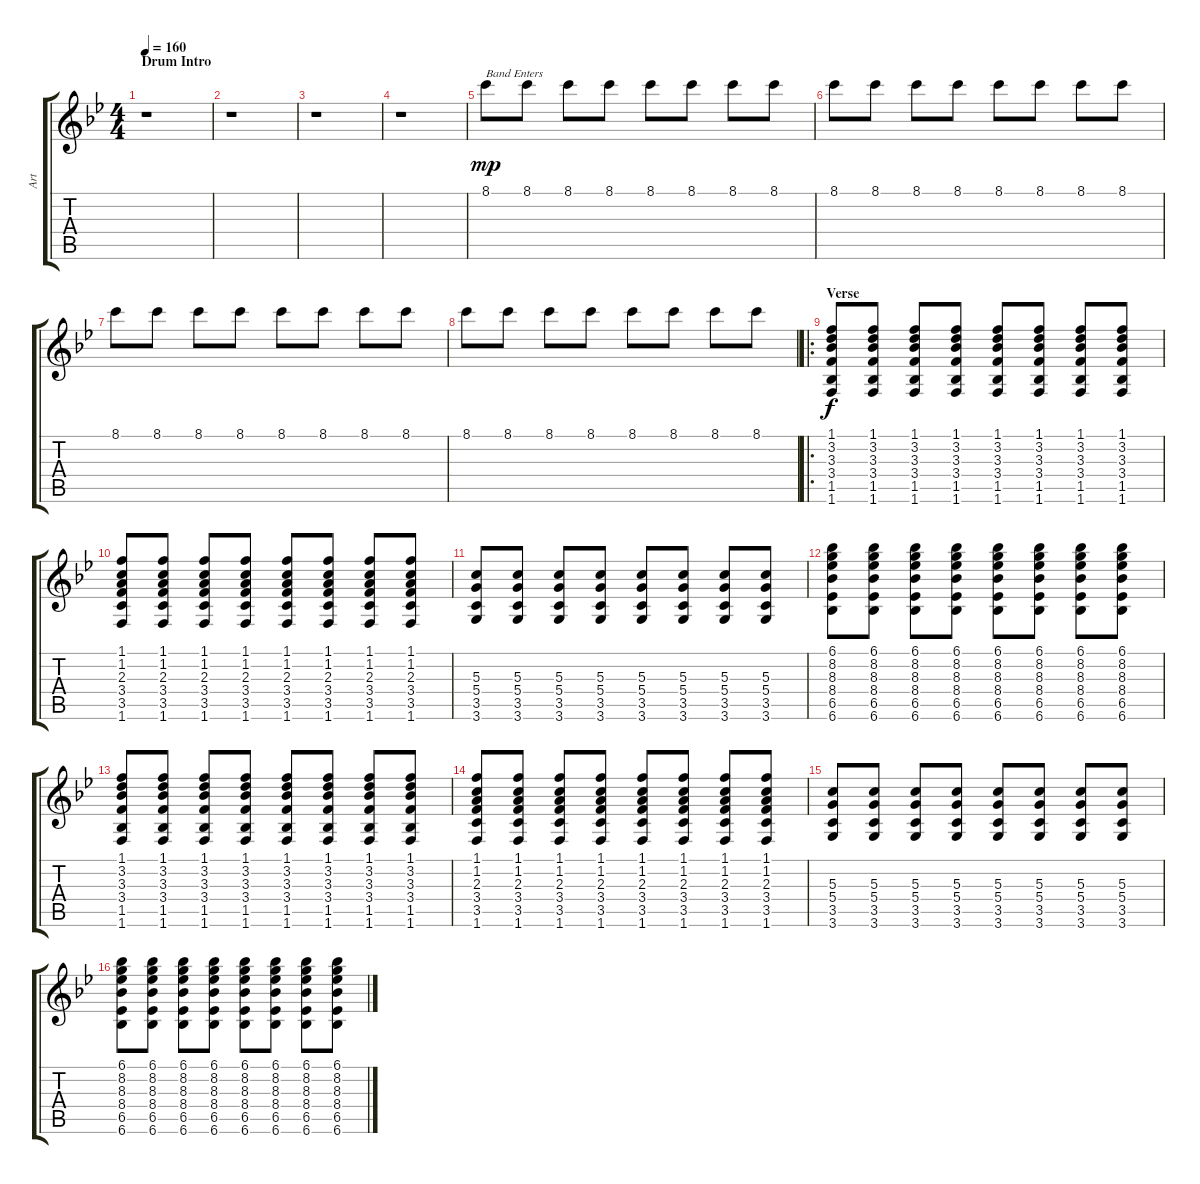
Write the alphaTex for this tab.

\track ("Art" "Art") {instrument overdrivenguitar}
\staff {score tabs}
\tuning (E4 B3 G3 D3 A2 E2) {hide}
\ts (4 4)
\section ("" "Drum Intro")
\tempo 160
\clef g2
\ks bb
r.1{dy mp instrument overdrivenguitar} |
r.1 |
r.1 |
r.1 |
8.1.8{txt "Band Enters"} 8.1.8 8.1.8 8.1.8 8.1.8 8.1.8 8.1.8 8.1.8 |
8.1.8 8.1.8 8.1.8 8.1.8 8.1.8 8.1.8 8.1.8 8.1.8 |
8.1.8 8.1.8 8.1.8 8.1.8 8.1.8 8.1.8 8.1.8 8.1.8 |
8.1.8 8.1.8 8.1.8 8.1.8 8.1.8 8.1.8 8.1.8 8.1.8 |
\ro
\section ("" "Verse")
(1.1 3.2 3.3 3.4 1.5 1.6).8{dy f volume 10 instrument overdrivenguitar} (1.1 3.2 3.3 3.4 1.5 1.6).8 (1.1 3.2 3.3 3.4 1.5 1.6).8 (1.1 3.2 3.3 3.4 1.5 1.6).8 (1.1 3.2 3.3 3.4 1.5 1.6).8 (1.1 3.2 3.3 3.4 1.5 1.6).8 (1.1 3.2 3.3 3.4 1.5 1.6).8 (1.1 3.2 3.3 3.4 1.5 1.6).8 |
(1.1 1.2 2.3 3.4 3.5 1.6).8 (1.1 1.2 2.3 3.4 3.5 1.6).8 (1.1 1.2 2.3 3.4 3.5 1.6).8 (1.1 1.2 2.3 3.4 3.5 1.6).8 (1.1 1.2 2.3 3.4 3.5 1.6).8 (1.1 1.2 2.3 3.4 3.5 1.6).8 (1.1 1.2 2.3 3.4 3.5 1.6).8 (1.1 1.2 2.3 3.4 3.5 1.6).8 |
(5.3 5.4 3.5 3.6).8 (5.3 5.4 3.5 3.6).8 (5.3 5.4 3.5 3.6).8 (5.3 5.4 3.5 3.6).8 (5.3 5.4 3.5 3.6).8 (5.3 5.4 3.5 3.6).8 (5.3 5.4 3.5 3.6).8 (5.3 5.4 3.5 3.6).8 |
(6.1 8.2 8.3 8.4 6.5 6.6).8 (6.1 8.2 8.3 8.4 6.5 6.6).8 (6.1 8.2 8.3 8.4 6.5 6.6).8 (6.1 8.2 8.3 8.4 6.5 6.6).8 (6.1 8.2 8.3 8.4 6.5 6.6).8 (6.1 8.2 8.3 8.4 6.5 6.6).8 (6.1 8.2 8.3 8.4 6.5 6.6).8 (6.1 8.2 8.3 8.4 6.5 6.6).8 |
(1.1 3.2 3.3 3.4 1.5 1.6).8 (1.1 3.2 3.3 3.4 1.5 1.6).8 (1.1 3.2 3.3 3.4 1.5 1.6).8 (1.1 3.2 3.3 3.4 1.5 1.6).8 (1.1 3.2 3.3 3.4 1.5 1.6).8 (1.1 3.2 3.3 3.4 1.5 1.6).8 (1.1 3.2 3.3 3.4 1.5 1.6).8 (1.1 3.2 3.3 3.4 1.5 1.6).8 |
(1.1 1.2 2.3 3.4 3.5 1.6).8 (1.1 1.2 2.3 3.4 3.5 1.6).8 (1.1 1.2 2.3 3.4 3.5 1.6).8 (1.1 1.2 2.3 3.4 3.5 1.6).8 (1.1 1.2 2.3 3.4 3.5 1.6).8 (1.1 1.2 2.3 3.4 3.5 1.6).8 (1.1 1.2 2.3 3.4 3.5 1.6).8 (1.1 1.2 2.3 3.4 3.5 1.6).8 |
(5.3 5.4 3.5 3.6).8 (5.3 5.4 3.5 3.6).8 (5.3 5.4 3.5 3.6).8 (5.3 5.4 3.5 3.6).8 (5.3 5.4 3.5 3.6).8 (5.3 5.4 3.5 3.6).8 (5.3 5.4 3.5 3.6).8 (5.3 5.4 3.5 3.6).8 |
(6.1 8.2 8.3 8.4 6.5 6.6).8 (6.1 8.2 8.3 8.4 6.5 6.6).8 (6.1 8.2 8.3 8.4 6.5 6.6).8 (6.1 8.2 8.3 8.4 6.5 6.6).8 (6.1 8.2 8.3 8.4 6.5 6.6).8 (6.1 8.2 8.3 8.4 6.5 6.6).8 (6.1 8.2 8.3 8.4 6.5 6.6).8 (6.1 8.2 8.3 8.4 6.5 6.6).8
